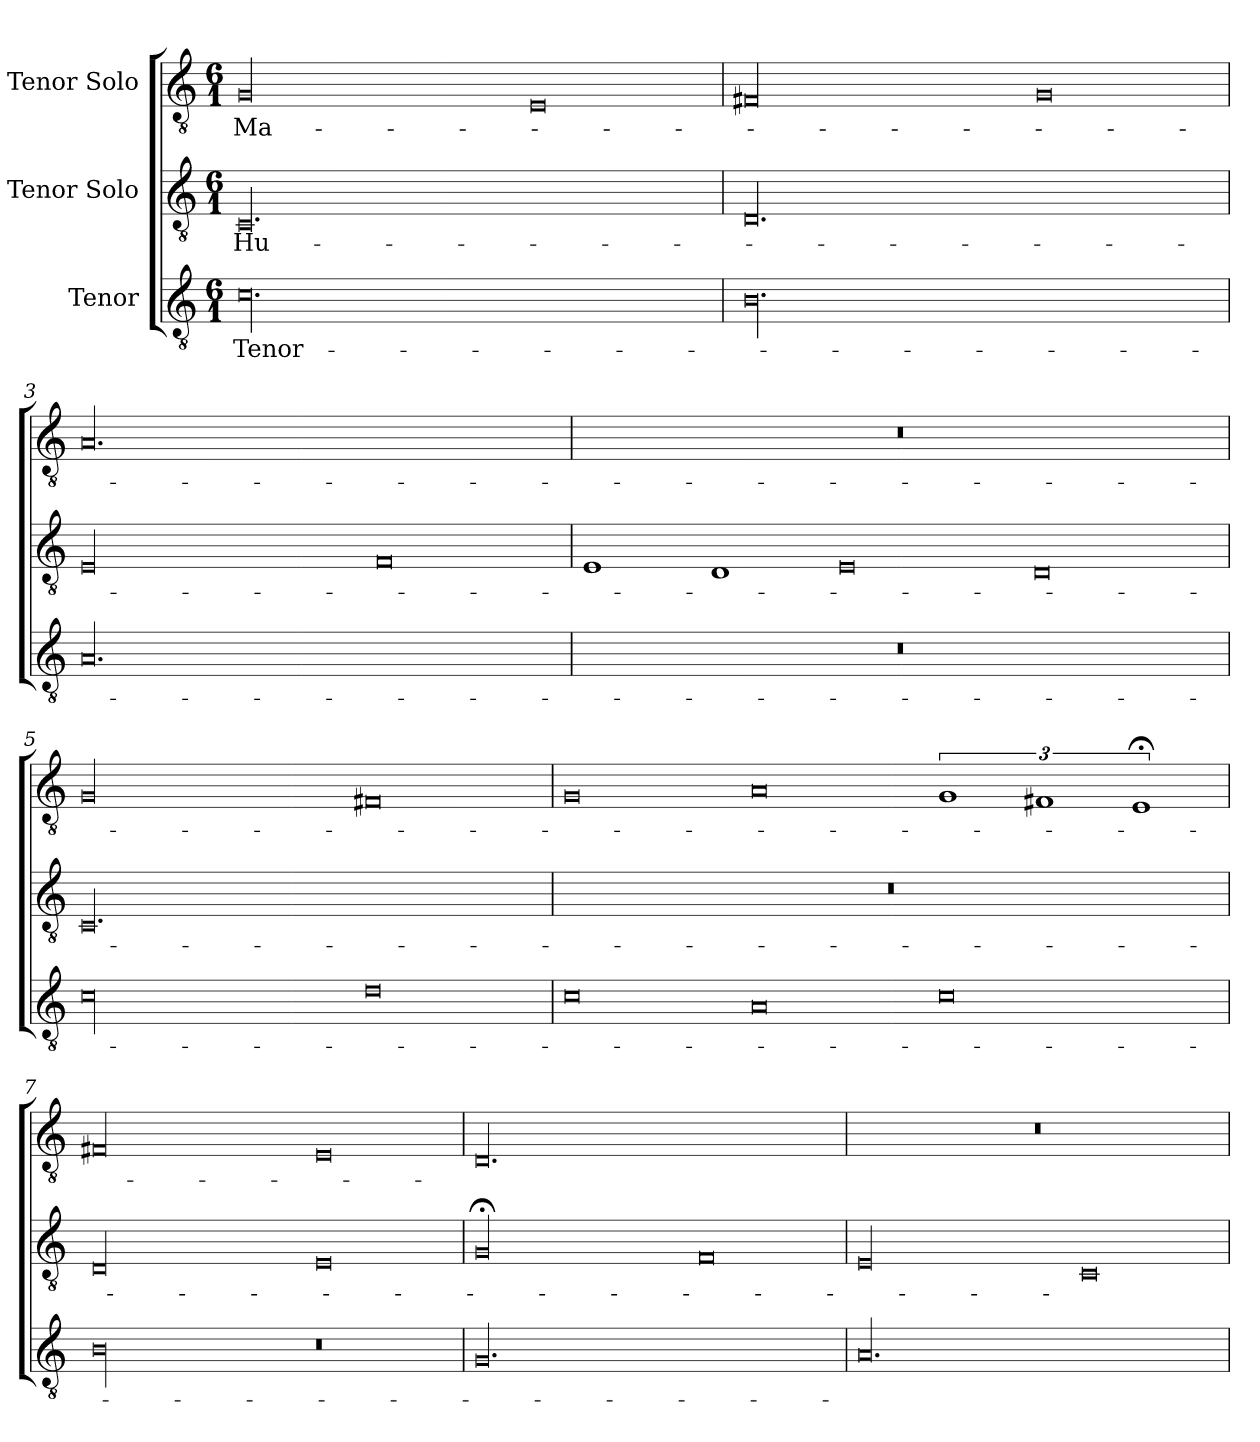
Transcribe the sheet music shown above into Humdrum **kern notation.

**kern	**text	**kern	**text	**kern	**text
*part3	*part3	*part2	*part2	*part1	*part1
*staff3	*staff3	*staff2	*staff2	*staff1	*staff1
*I"Tenor	*	*I"Tenor Solo	*	*I"Tenor Solo	*
*clefGv2	*	*clefGv2	*	*clefGv2	*
*k[]	*	*k[]	*	*k[]	*
*C:	*	*C:	*	*C:	*
*M6/1	*	*M6/1	*	*M6/1	*
=1	=1	=1	=1	=1	=1
00.c\	Tenor-	00.C/	Hu-	00G/	Ma-
.	.	.	.	0E/	.
=2	=2	=2	=2	=2	=2
00.B\	.	00.D/	.	00F#X/	.
.	.	.	.	0G/	.
=3	=3	=3	=3	=3	=3
00.A/	.	00E/	.	00.A/	.
.	.	0F/	.	.	.
=4	=4	=4	=4	=4	=4
00.r	.	1E/	.	00.r	.
.	.	1D/	.	.	.
.	.	0E/	.	.	.
.	.	0D/	.	.	.
=5	=5	=5	=5	=5	=5
00c\	.	00.C/	.	00G/	.
0d\	.	.	.	0F#X/	.
=6	=6	=6	=6	=6	=6
0c\	.	00.r	.	0G/	.
0A/	.	.	.	0A/	.
0c\	.	.	.	3%2G/	.
.	.	.	.	3%2F#X/	.
.	.	.	.	3%2E;</	.
=7	=7	=7	=7	=7	=7
00B\	.	00D/	.	00F#X/	.
0r	.	0E/	.	0E/	.
=8	=8	=8	=8	=8	=8
00.G/	.	00G;</	.	00.D/	.
.	.	0F/	.	.	.
=9	=9	=9	=9	=9	=9
00.A/	.	00E/	.	00.r	.
.	.	0C/	.	.	.
=	=	=	=	=	=
*-	*-	*-	*-	*-	*-
